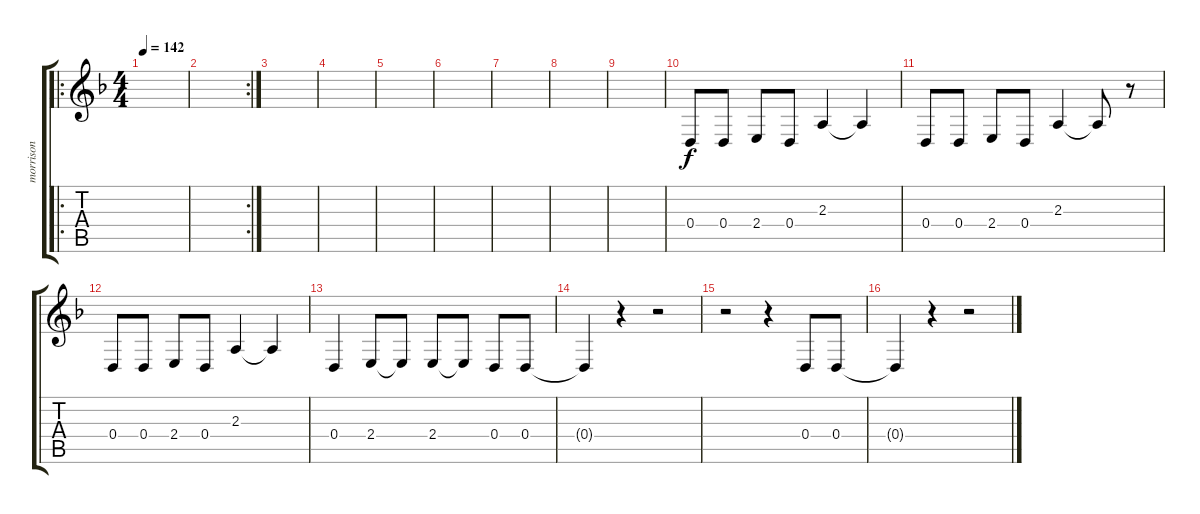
\track ("morrison" "morrison") {instrument baritonesax}
\staff {score tabs}
\tuning (E4 B3 G3 D3 A2 E2) {hide}
\ro
\ts (4 4)
\tempo 142
\clef g2
\ks f
|
\rc 2
|
|
|
|
|
|
|
|
0.4.8 0.4.8 2.4.8 0.4.8 2.3.4 2.3{t}.4 |
0.4.8 0.4.8 2.4.8 0.4.8 2.3.4 2.3{t}.8 r.8 |
0.4.8 0.4.8 2.4.8 0.4.8 2.3.4 2.3{t}.4 |
0.4.4 2.4.8 2.4{t}.8 2.4.8 2.4{t}.8 0.4.8 0.4.8 |
0.4{t}.4 r.4 r.2 |
r.2 r.4 0.4.8 0.4.8 |
0.4{t}.4 r.4 r.2
